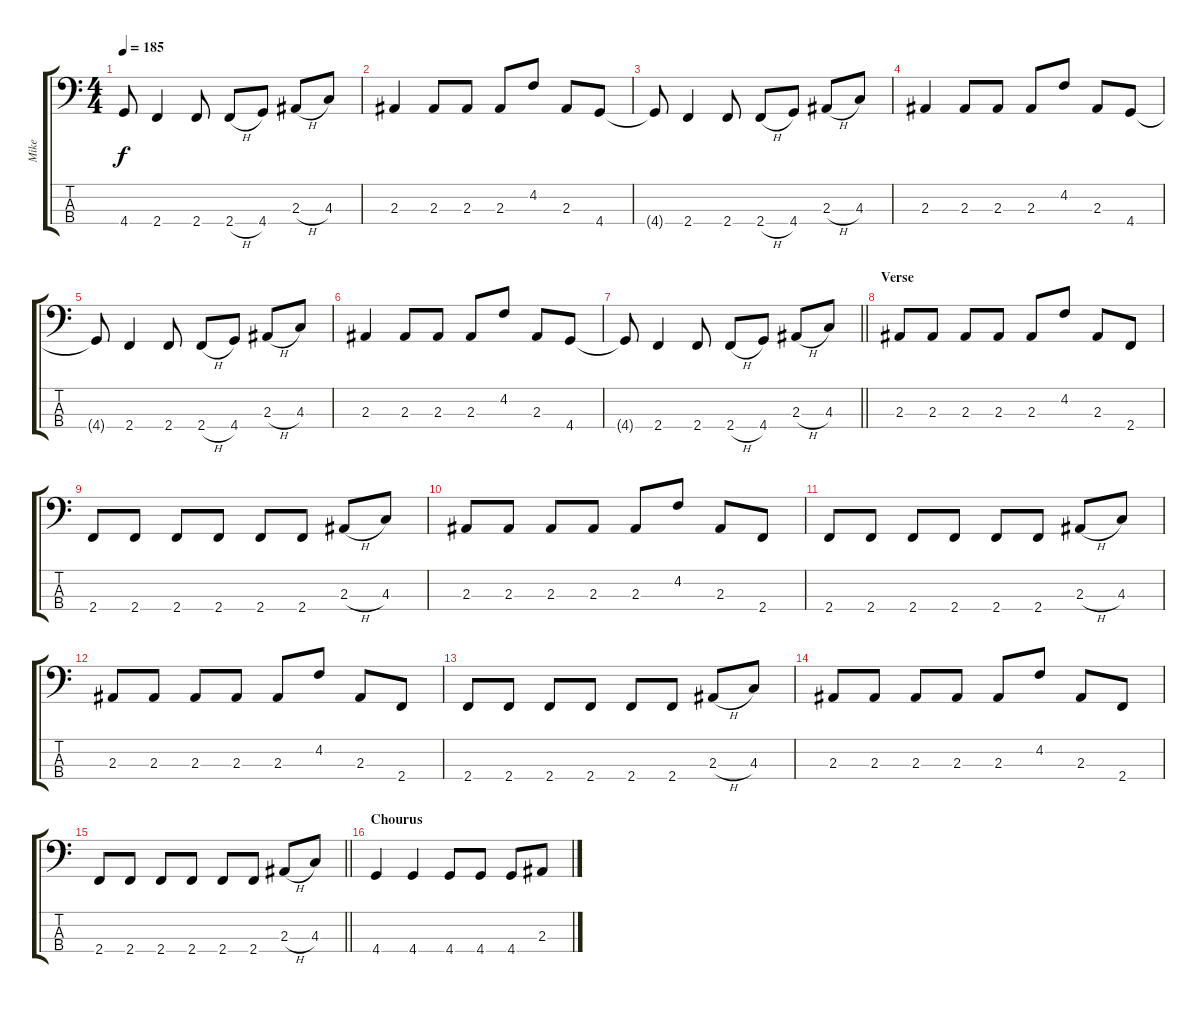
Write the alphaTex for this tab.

\track ("Mike" "Mike") {instrument electricbasspick}
\staff {score tabs}
\tuning (Gb2 Db2 Ab1 Eb1) {hide}
\ts (4 4)
\tempo 185
\clef f4
\ks c
4.4{t}.8{dy f} 2.4.4 2.4.8 2.4{h}.8 4.4.8 2.3{h}.8 4.3.8 |
2.3.4 2.3.8 2.3.8 2.3.8 4.2.8 2.3.8 4.4.8 |
4.4{t}.8 2.4.4 2.4.8 2.4{h}.8 4.4.8 2.3{h}.8 4.3.8 |
2.3.4 2.3.8 2.3.8 2.3.8 4.2.8 2.3.8 4.4.8 |
4.4{t}.8 2.4.4 2.4.8 2.4{h}.8 4.4.8 2.3{h}.8 4.3.8 |
2.3.4 2.3.8 2.3.8 2.3.8 4.2.8 2.3.8 4.4.8 |
\barLineRight lightlight
4.4{t}.8 2.4.4 2.4.8 2.4{h}.8 4.4.8 2.3{h}.8 4.3.8 |
\section ("" "Verse")
2.3.8 2.3.8 2.3.8 2.3.8 2.3.8 4.2.8 2.3.8 2.4.8 |
2.4.8 2.4.8 2.4.8 2.4.8 2.4.8 2.4.8 2.3{h}.8 4.3.8 |
2.3.8 2.3.8 2.3.8 2.3.8 2.3.8 4.2.8 2.3.8 2.4.8 |
2.4.8 2.4.8 2.4.8 2.4.8 2.4.8 2.4.8 2.3{h}.8 4.3.8 |
2.3.8 2.3.8 2.3.8 2.3.8 2.3.8 4.2.8 2.3.8 2.4.8 |
2.4.8 2.4.8 2.4.8 2.4.8 2.4.8 2.4.8 2.3{h}.8 4.3.8 |
2.3.8 2.3.8 2.3.8 2.3.8 2.3.8 4.2.8 2.3.8 2.4.8 |
\barLineRight lightlight
2.4.8 2.4.8 2.4.8 2.4.8 2.4.8 2.4.8 2.3{h}.8 4.3.8 |
\section ("" "Chourus")
4.4.4 4.4.4 4.4.8 4.4.8 4.4.8 2.3.8
